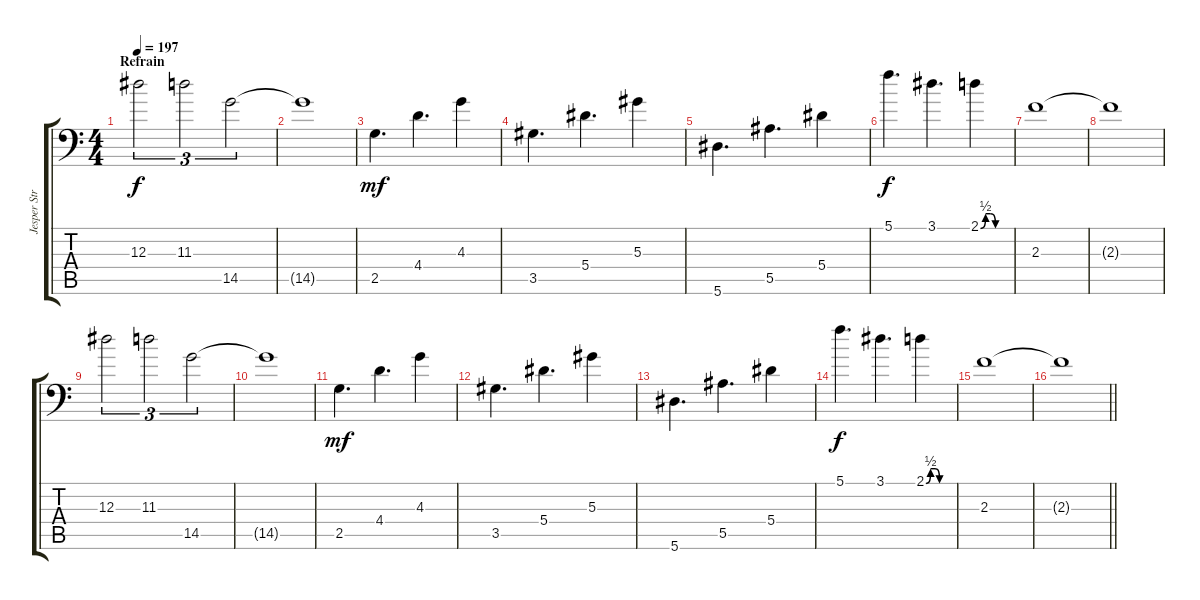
\track ("Jesper Strömblad" "Jesper Str") {instrument distortionguitar}
\staff {score tabs}
\tuning (C4 G3 Eb3 Bb2 F2 Bb1) {hide}
\ts (4 4)
\section ("" "Refrain")
\tempo 197
\clef f4
\ks c
12.3.2{tu (3 2) dy f} 11.3.2{tu (3 2)} 14.5.2{tu (3 2)} |
14.5{t}.1 |
2.5.4{d dy mf} 4.4.4{d} 4.3.4 |
3.5.4{d} 5.4.4{d} 5.3.4 |
5.6.4{d} 5.5.4{d} 5.4.4 |
5.1.4{d dy f} 3.1.4{d} 2.1{be (custom 0 0 10 2 20 2 30 0 60 0)}.4 |
2.3.1 |
2.3{t}.1 |
12.3.2{tu (3 2)} 11.3.2{tu (3 2)} 14.5.2{tu (3 2)} |
14.5{t}.1 |
2.5.4{d dy mf} 4.4.4{d} 4.3.4 |
3.5.4{d} 5.4.4{d} 5.3.4 |
5.6.4{d} 5.5.4{d} 5.4.4 |
5.1.4{d dy f} 3.1.4{d} 2.1{be (custom 0 0 10 2 20 2 30 0 60 0)}.4 |
2.3.1 |
\barLineRight lightlight
2.3{t}.1
